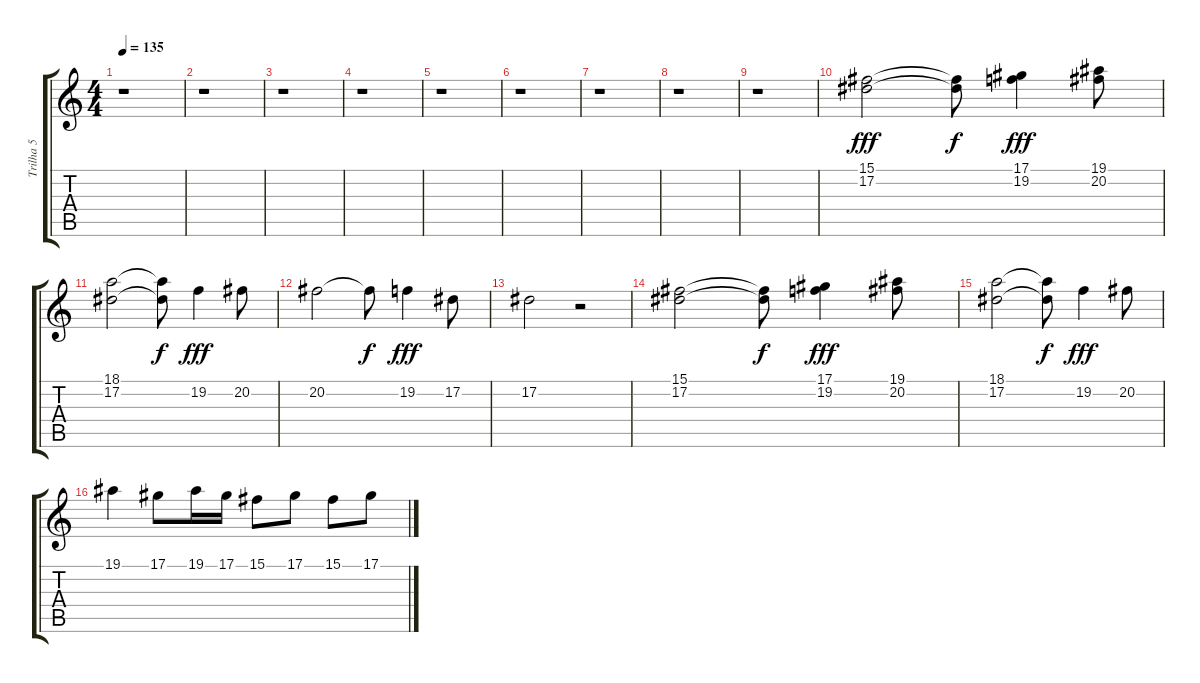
\track ("Trilha 5" "Trilha 5") {instrument synthvoice}
\staff {score tabs}
\tuning (Eb4 Bb3 Gb3 Db3 Ab2 Eb2) {hide}
\ts (4 4)
\tempo 135
\clef g2
\ks c
r.1{dy f} |
r.1 |
r.1 |
r.1 |
r.1 |
r.1 |
r.1 |
r.1 |
r.1 |
(15.1 17.2).2{dy fff} (15.1{t} 17.2{t}).8{dy f} (17.1 19.2).4{dy fff} (19.1 20.2).8 |
(18.1 17.2).2 (18.1{t} 17.2{t}).8{dy f} 19.2.4{dy fff} 20.2.8 |
20.2.2 20.2{t}.8{dy f} 19.2.4{dy fff} 17.2.8 |
17.2.2 r.2 |
(15.1 17.2).2 (15.1{t} 17.2{t}).8{dy f} (17.1 19.2).4{dy fff} (19.1 20.2).8 |
(18.1 17.2).2 (18.1{t} 17.2{t}).8{dy f} 19.2.4{dy fff} 20.2.8 |
19.1.4 17.1.8 19.1.16 17.1.16 15.1.8 17.1.8 15.1.8 17.1.8
